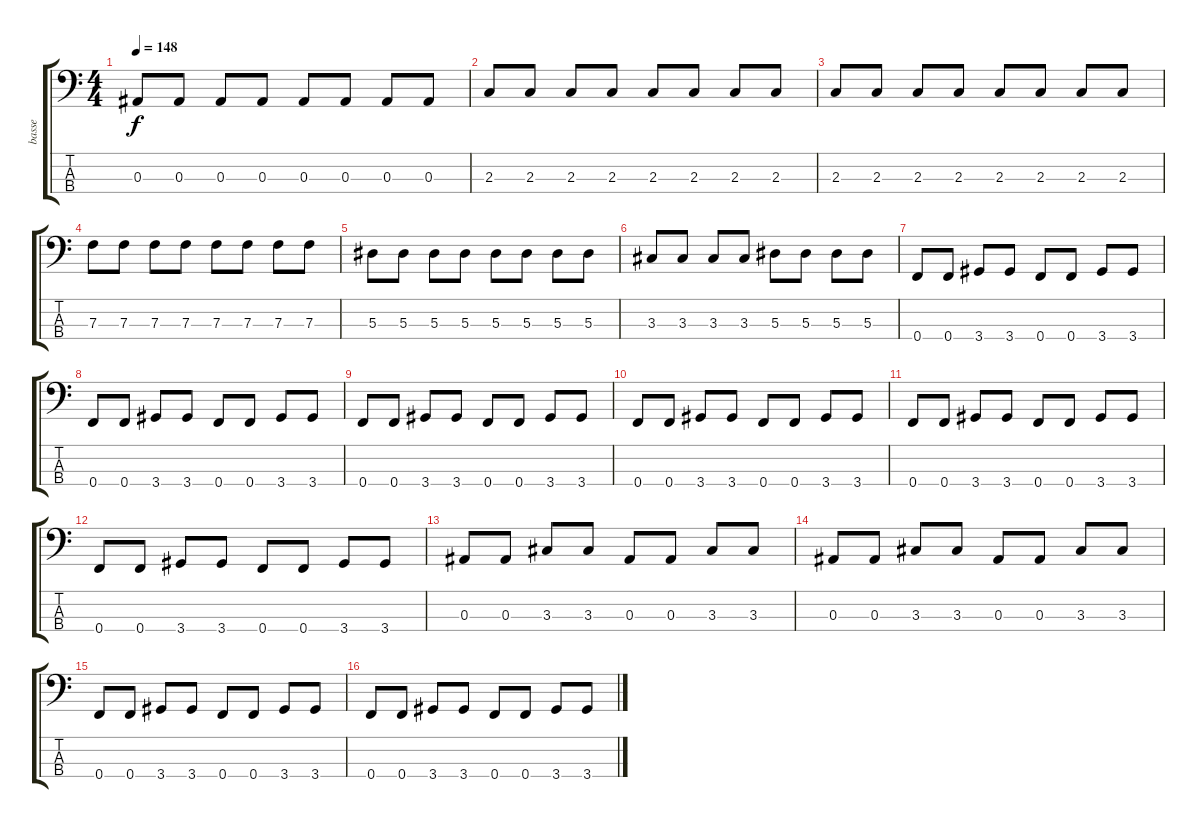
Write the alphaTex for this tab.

\track ("basse" "basse") {instrument electricbasspick}
\staff {score tabs}
\tuning (G2 D2 Bb1 F1) {hide}
\ts (4 4)
\tempo 148
\clef f4
\ks c
0.3.8{dy f} 0.3.8 0.3.8 0.3.8 0.3.8 0.3.8 0.3.8 0.3.8 |
2.3.8 2.3.8 2.3.8 2.3.8 2.3.8 2.3.8 2.3.8 2.3.8 |
2.3.8 2.3.8 2.3.8 2.3.8 2.3.8 2.3.8 2.3.8 2.3.8 |
7.3.8 7.3.8 7.3.8 7.3.8 7.3.8 7.3.8 7.3.8 7.3.8 |
5.3.8 5.3.8 5.3.8 5.3.8 5.3.8 5.3.8 5.3.8 5.3.8 |
3.3.8 3.3.8 3.3.8 3.3.8 5.3.8 5.3.8 5.3.8 5.3.8 |
0.4.8 0.4.8 3.4.8 3.4.8 0.4.8 0.4.8 3.4.8 3.4.8 |
0.4.8 0.4.8 3.4.8 3.4.8 0.4.8 0.4.8 3.4.8 3.4.8 |
0.4.8 0.4.8 3.4.8 3.4.8 0.4.8 0.4.8 3.4.8 3.4.8 |
0.4.8 0.4.8 3.4.8 3.4.8 0.4.8 0.4.8 3.4.8 3.4.8 |
0.4.8 0.4.8 3.4.8 3.4.8 0.4.8 0.4.8 3.4.8 3.4.8 |
0.4.8 0.4.8 3.4.8 3.4.8 0.4.8 0.4.8 3.4.8 3.4.8 |
0.3.8 0.3.8 3.3.8 3.3.8 0.3.8 0.3.8 3.3.8 3.3.8 |
0.3.8 0.3.8 3.3.8 3.3.8 0.3.8 0.3.8 3.3.8 3.3.8 |
0.4.8 0.4.8 3.4.8 3.4.8 0.4.8 0.4.8 3.4.8 3.4.8 |
0.4.8 0.4.8 3.4.8 3.4.8 0.4.8 0.4.8 3.4.8 3.4.8
